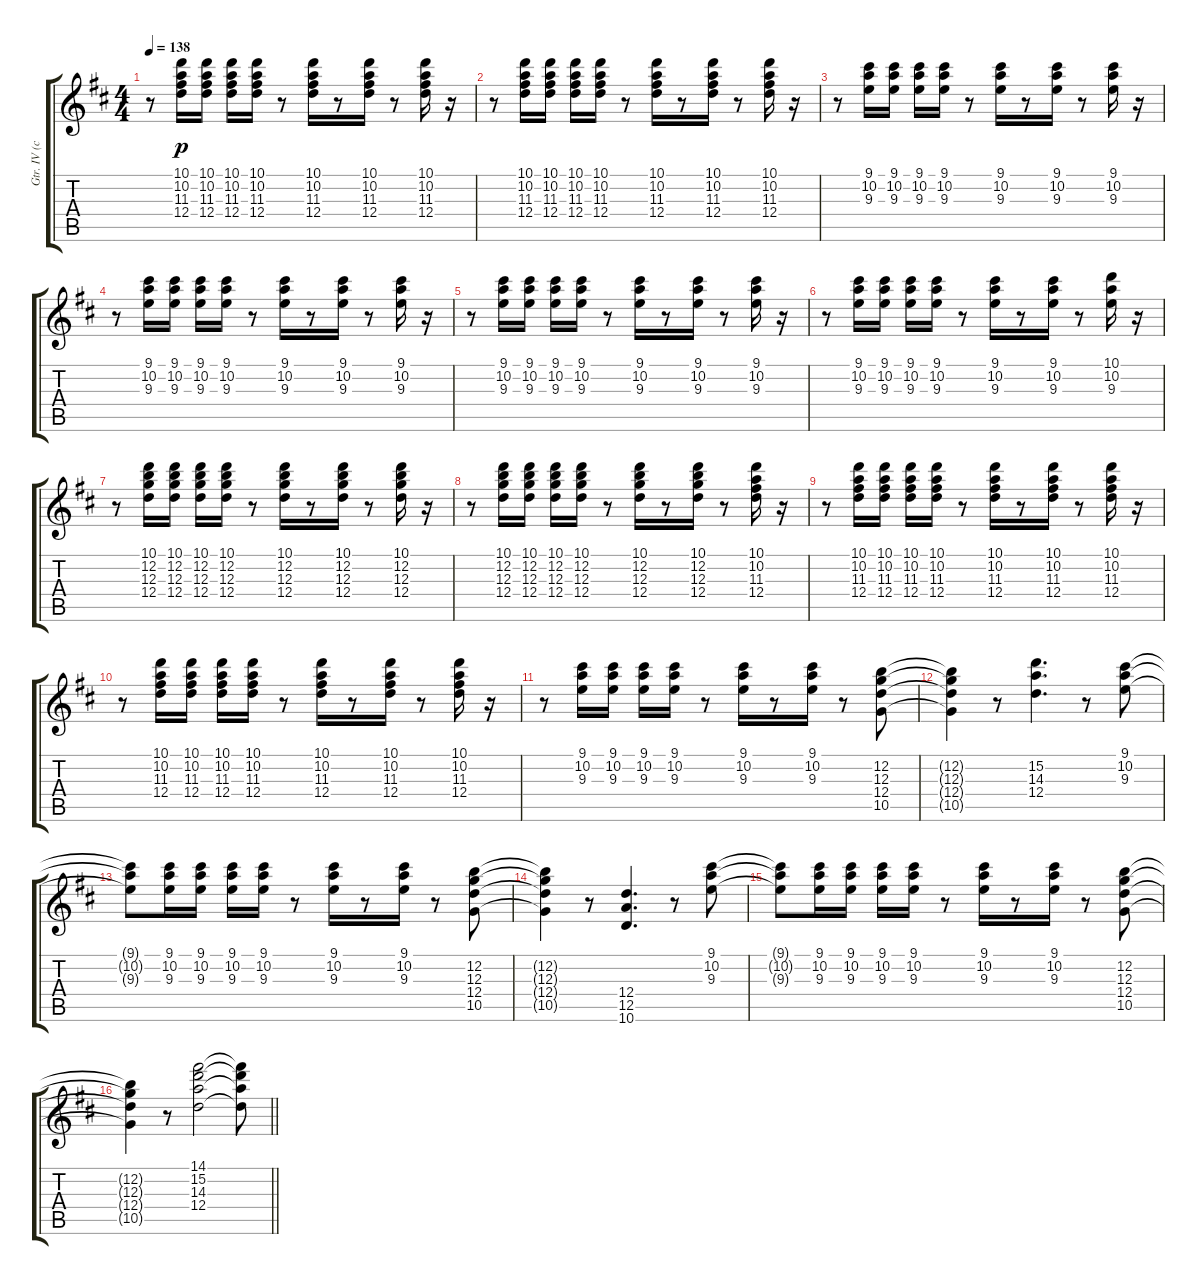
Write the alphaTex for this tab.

\track ("Gtr. IV (clean elec.)" "Gtr. IV (c") {instrument electricguitarclean}
\staff {score tabs}
\tuning (E4 B3 G3 D3 A2 E2) {hide}
\ts (4 4)
\tempo 138
\clef g2
\ks d
r.8{dy p} (10.1 10.2 11.3 12.4).16 (10.1 10.2 11.3 12.4).16 (10.1 10.2 11.3 12.4).16 (10.1 10.2 11.3 12.4).16 r.8 (10.1 10.2 11.3 12.4).16 r.8 (10.1 10.2 11.3 12.4).16 r.8 (10.1 10.2 11.3 12.4).16 r.16 |
r.8 (10.1 10.2 11.3 12.4).16 (10.1 10.2 11.3 12.4).16 (10.1 10.2 11.3 12.4).16 (10.1 10.2 11.3 12.4).16 r.8 (10.1 10.2 11.3 12.4).16 r.8 (10.1 10.2 11.3 12.4).16 r.8 (10.1 10.2 11.3 12.4).16 r.16 |
r.8 (9.1 10.2 9.3).16 (9.1 10.2 9.3).16 (9.1 10.2 9.3).16 (9.1 10.2 9.3).16 r.8 (9.1 10.2 9.3).16 r.8 (9.1 10.2 9.3).16 r.8 (9.1 10.2 9.3).16 r.16 |
r.8 (9.1 10.2 9.3).16 (9.1 10.2 9.3).16 (9.1 10.2 9.3).16 (9.1 10.2 9.3).16 r.8 (9.1 10.2 9.3).16 r.8 (9.1 10.2 9.3).16 r.8 (9.1 10.2 9.3).16 r.16 |
r.8 (9.1 10.2 9.3).16 (9.1 10.2 9.3).16 (9.1 10.2 9.3).16 (9.1 10.2 9.3).16 r.8 (9.1 10.2 9.3).16 r.8 (9.1 10.2 9.3).16 r.8 (9.1 10.2 9.3).16 r.16 |
r.8 (9.1 10.2 9.3).16 (9.1 10.2 9.3).16 (9.1 10.2 9.3).16 (9.1 10.2 9.3).16 r.8 (9.1 10.2 9.3).16 r.8 (9.1 10.2 9.3).16 r.8 (10.1 10.2 9.3).16 r.16 |
r.8 (10.1 12.2 12.3 12.4).16 (10.1 12.2 12.3 12.4).16 (10.1 12.2 12.3 12.4).16 (10.1 12.2 12.3 12.4).16 r.8 (10.1 12.2 12.3 12.4).16 r.8 (10.1 12.2 12.3 12.4).16 r.8 (10.1 12.2 12.3 12.4).16 r.16 |
r.8 (10.1 12.2 12.3 12.4).16 (10.1 12.2 12.3 12.4).16 (10.1 12.2 12.3 12.4).16 (10.1 12.2 12.3 12.4).16 r.8 (10.1 12.2 12.3 12.4).16 r.8 (10.1 12.2 12.3 12.4).16 r.8 (10.1 10.2 11.3 12.4).16 r.16 |
r.8 (10.1 10.2 11.3 12.4).16 (10.1 10.2 11.3 12.4).16 (10.1 10.2 11.3 12.4).16 (10.1 10.2 11.3 12.4).16 r.8 (10.1 10.2 11.3 12.4).16 r.8 (10.1 10.2 11.3 12.4).16 r.8 (10.1 10.2 11.3 12.4).16 r.16 |
r.8 (10.1 10.2 11.3 12.4).16 (10.1 10.2 11.3 12.4).16 (10.1 10.2 11.3 12.4).16 (10.1 10.2 11.3 12.4).16 r.8 (10.1 10.2 11.3 12.4).16 r.8 (10.1 10.2 11.3 12.4).16 r.8 (10.1 10.2 11.3 12.4).16 r.16 |
r.8 (9.1 10.2 9.3).16 (9.1 10.2 9.3).16 (9.1 10.2 9.3).16 (9.1 10.2 9.3).16 r.8 (9.1 10.2 9.3).16 r.8 (9.1 10.2 9.3).16 r.8 (12.2 12.3 12.4 10.5).8 |
(12.2{t} 12.3{t} 12.4{t} 10.5{t}).4 r.8 (15.2 14.3 12.4).4{d} r.8 (9.1 10.2 9.3).8 |
(9.1{t} 10.2{t} 9.3{t}).8 (9.1 10.2 9.3).16 (9.1 10.2 9.3).16 (9.1 10.2 9.3).16 (9.1 10.2 9.3).16 r.8 (9.1 10.2 9.3).16 r.8 (9.1 10.2 9.3).16 r.8 (12.2 12.3 12.4 10.5).8 |
(12.2{t} 12.3{t} 12.4{t} 10.5{t}).4 r.8 (12.4 12.5 10.6).4{d} r.8 (9.1 10.2 9.3).8 |
(9.1{t} 10.2{t} 9.3{t}).8 (9.1 10.2 9.3).16 (9.1 10.2 9.3).16 (9.1 10.2 9.3).16 (9.1 10.2 9.3).16 r.8 (9.1 10.2 9.3).16 r.8 (9.1 10.2 9.3).16 r.8 (12.2 12.3 12.4 10.5).8 |
\barLineRight lightlight
(12.2{t} 12.3{t} 12.4{t} 10.5{t}).4 r.8 (14.1 15.2 14.3 12.4).2 (14.1{t} 15.2{t} 14.3{t} 12.4{t}).8
